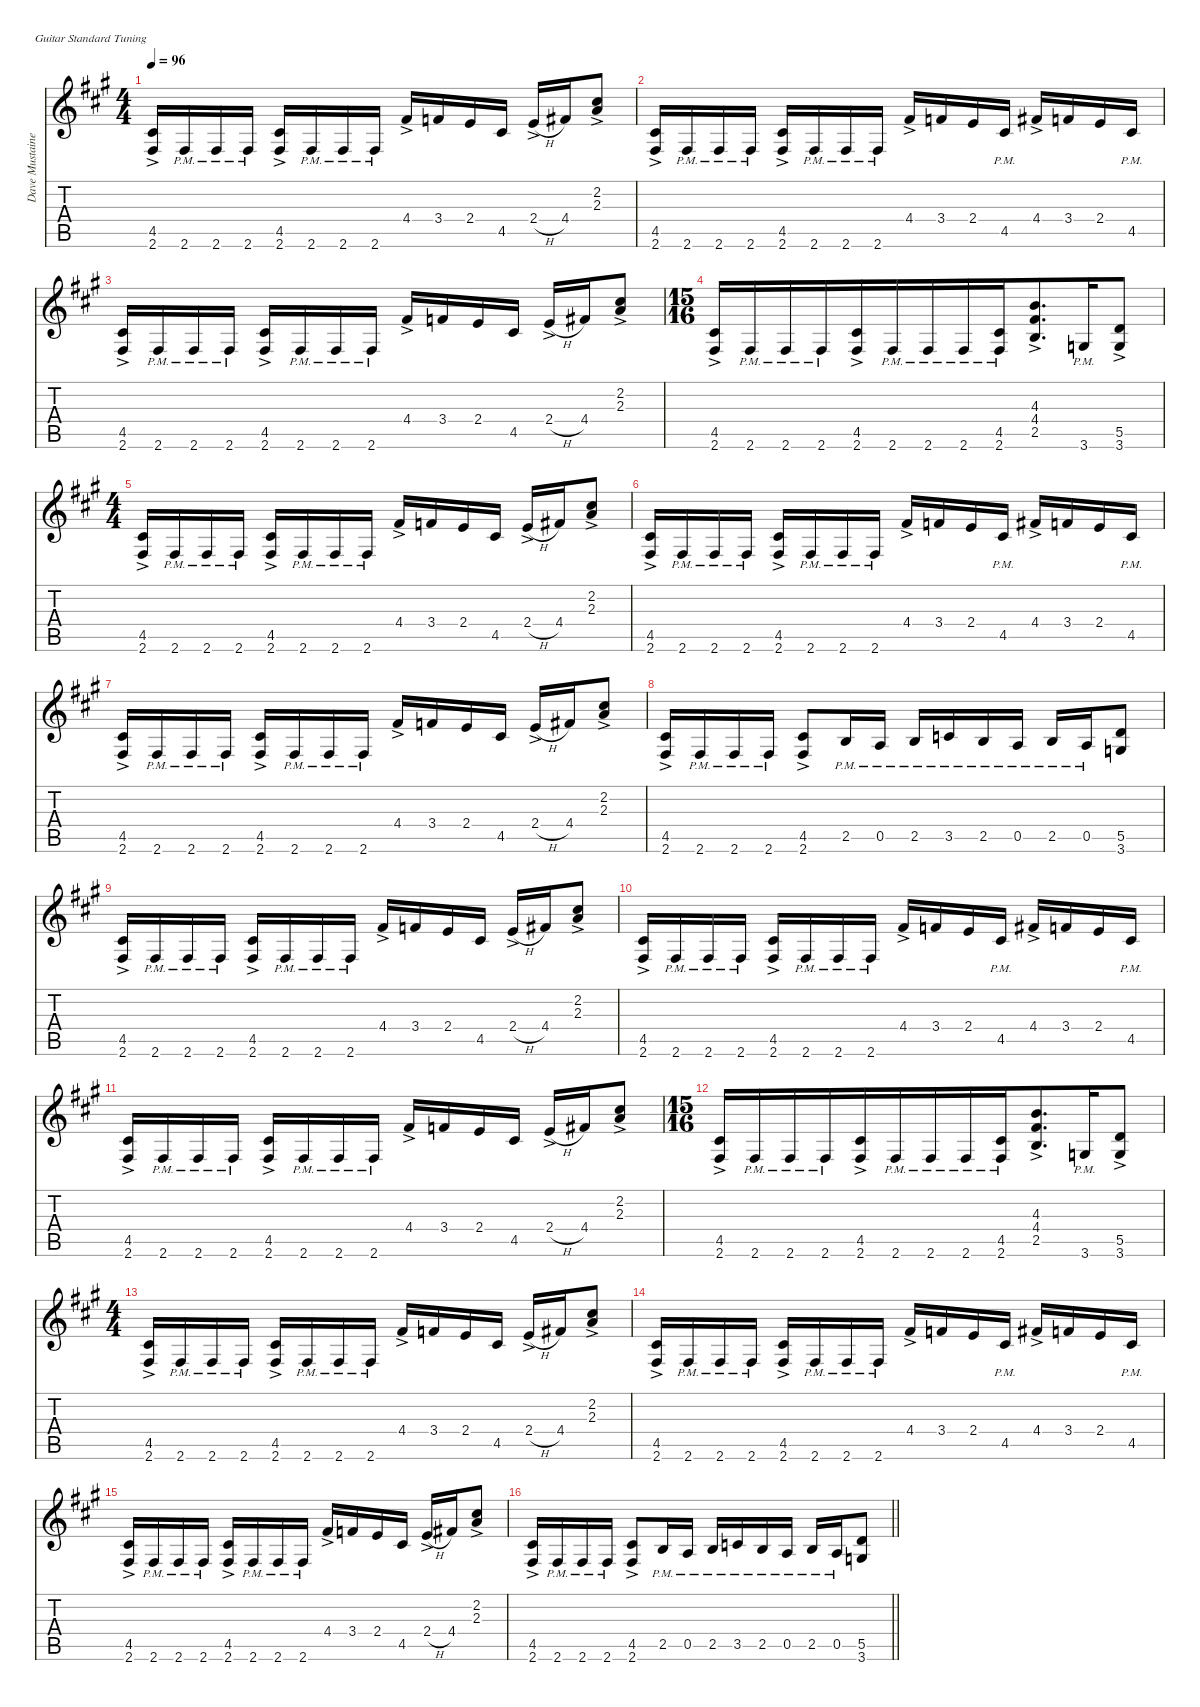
\defaultSystemsLayout 4
\hideDynamics
\bracketExtendMode nobrackets
\firstSystemTrackNameMode fullname
\otherSystemsTrackNameOrientation horizontal
\track ("Dave Mustaine" "dist.guit.") {mute instrument distortionguitar}
\staff {score tabs}
\tuning (E4 B3 G3 D3 A2 E2)
\ts (4 4)
\tempo 96
\clef g2
\ks f#minor
(4.5{ac acc #} 2.6{ac acc #}).16{dy f beam Up} 2.6{pm acc #}.16{beam Up} 2.6{pm acc #}.16{beam Up} 2.6{pm acc #}.16{beam Up} (4.5{ac acc #} 2.6{ac acc #}).16{beam Up} 2.6{pm acc #}.16{beam Up} 2.6{pm acc #}.16{beam Up} 2.6{pm acc #}.16{beam Up} 4.4{ac acc #}.16{beam Up} 3.4{acc forcenatural}.16{beam Up} 2.4{acc forcenatural}.16{beam Up} 4.5{acc #}.16{beam Up} 2.4{h ac acc forcenatural}.16{beam Up} 4.4{acc #}.16{beam Up} (2.2{ac acc #} 2.3{ac acc forcenatural}).8{beam Up} |
(4.5{ac acc #} 2.6{ac acc #}).16{beam Up} 2.6{pm acc #}.16{beam Up} 2.6{pm acc #}.16{beam Up} 2.6{pm acc #}.16{beam Up} (4.5{ac acc #} 2.6{ac acc #}).16{beam Up} 2.6{pm acc #}.16{beam Up} 2.6{pm acc #}.16{beam Up} 2.6{pm acc #}.16{beam Up} 4.4{ac acc #}.16{beam Up} 3.4{acc forcenatural}.16{beam Up} 2.4{acc forcenatural}.16{beam Up} 4.5{pm acc #}.16{beam Up} 4.4{ac acc #}.16{beam Up} 3.4{acc forcenatural}.16{beam Up} 2.4{acc forcenatural}.16{beam Up} 4.5{pm acc #}.16{beam Up} |
(4.5{ac acc #} 2.6{ac acc #}).16{beam Up} 2.6{pm acc #}.16{beam Up} 2.6{pm acc #}.16{beam Up} 2.6{pm acc #}.16{beam Up} (4.5{ac acc #} 2.6{ac acc #}).16{beam Up} 2.6{pm acc #}.16{beam Up} 2.6{pm acc #}.16{beam Up} 2.6{pm acc #}.16{beam Up} 4.4{ac acc #}.16{beam Up} 3.4{acc forcenatural}.16{beam Up} 2.4{acc forcenatural}.16{beam Up} 4.5{acc #}.16{beam Up} 2.4{h ac acc forcenatural}.16{beam Up} 4.4{acc #}.16{beam Up} (2.2{ac acc #} 2.3{ac acc forcenatural}).8{beam Up} |
\ts (15 16)
\beaming (8 7)
(4.5{ac acc #} 2.6{ac acc #}).16{beam Up} 2.6{pm acc #}.16{beam Up} 2.6{pm acc #}.16{beam Up} 2.6{pm acc #}.16{beam Up} (4.5{ac acc #} 2.6{ac acc #}).16{beam Up} 2.6{pm acc #}.16{beam Up} 2.6{pm acc #}.16{beam Up} 2.6{pm acc #}.16{beam Up} (4.5{pm acc #} 2.6{pm acc #}).16{beam Up} (4.3{ac acc forcenatural} 4.4{ac acc #} 2.5{ac acc forcenatural}).8{d beam Up} 3.6{pm acc forcenatural}.16{beam Up} (5.5{ac acc forcenatural} 3.6{ac acc forcenatural}).8{beam Up} |
\ts (4 4)
\beaming (8 2 2 2 2)
(4.5{ac acc #} 2.6{ac acc #}).16{beam Up} 2.6{pm acc #}.16{beam Up} 2.6{pm acc #}.16{beam Up} 2.6{pm acc #}.16{beam Up} (4.5{ac acc #} 2.6{ac acc #}).16{beam Up} 2.6{pm acc #}.16{beam Up} 2.6{pm acc #}.16{beam Up} 2.6{pm acc #}.16{beam Up} 4.4{ac acc #}.16{beam Up} 3.4{acc forcenatural}.16{beam Up} 2.4{acc forcenatural}.16{beam Up} 4.5{acc #}.16{beam Up} 2.4{h ac acc forcenatural}.16{beam Up} 4.4{acc #}.16{beam Up} (2.2{ac acc #} 2.3{ac acc forcenatural}).8{beam Up} |
(4.5{ac acc #} 2.6{ac acc #}).16{beam Up} 2.6{pm acc #}.16{beam Up} 2.6{pm acc #}.16{beam Up} 2.6{pm acc #}.16{beam Up} (4.5{ac acc #} 2.6{ac acc #}).16{beam Up} 2.6{pm acc #}.16{beam Up} 2.6{pm acc #}.16{beam Up} 2.6{pm acc #}.16{beam Up} 4.4{ac acc #}.16{beam Up} 3.4{acc forcenatural}.16{beam Up} 2.4{acc forcenatural}.16{beam Up} 4.5{pm acc #}.16{beam Up} 4.4{ac acc #}.16{beam Up} 3.4{acc forcenatural}.16{beam Up} 2.4{acc forcenatural}.16{beam Up} 4.5{pm acc #}.16{beam Up} |
(4.5{ac acc #} 2.6{ac acc #}).16{beam Up} 2.6{pm acc #}.16{beam Up} 2.6{pm acc #}.16{beam Up} 2.6{pm acc #}.16{beam Up} (4.5{ac acc #} 2.6{ac acc #}).16{beam Up} 2.6{pm acc #}.16{beam Up} 2.6{pm acc #}.16{beam Up} 2.6{pm acc #}.16{beam Up} 4.4{ac acc #}.16{beam Up} 3.4{acc forcenatural}.16{beam Up} 2.4{acc forcenatural}.16{beam Up} 4.5{acc #}.16{beam Up} 2.4{h ac acc forcenatural}.16{beam Up} 4.4{acc #}.16{beam Up} (2.2{ac acc #} 2.3{ac acc forcenatural}).8{beam Up} |
(4.5{ac acc #} 2.6{ac acc #}).16{beam Up} 2.6{pm acc #}.16{beam Up} 2.6{pm acc #}.16{beam Up} 2.6{pm acc #}.16{beam Up} (4.5{ac acc #} 2.6{ac acc #}).8{beam Up} 2.5{pm acc forcenatural}.16{beam Up} 0.5{pm acc forcenatural}.16{beam Up} 2.5{pm acc forcenatural}.16{beam Up} 3.5{pm acc forcenatural}.16{beam Up} 2.5{pm acc forcenatural}.16{beam Up} 0.5{pm acc forcenatural}.16{beam Up} 2.5{pm acc forcenatural}.16{beam Up} 0.5{pm acc forcenatural}.16{beam Up} (5.5{acc forcenatural} 3.6{acc forcenatural}).8{beam Up} |
(4.5{ac acc #} 2.6{ac acc #}).16{beam Up} 2.6{pm acc #}.16{beam Up} 2.6{pm acc #}.16{beam Up} 2.6{pm acc #}.16{beam Up} (4.5{ac acc #} 2.6{ac acc #}).16{beam Up} 2.6{pm acc #}.16{beam Up} 2.6{pm acc #}.16{beam Up} 2.6{pm acc #}.16{beam Up} 4.4{ac acc #}.16{beam Up} 3.4{acc forcenatural}.16{beam Up} 2.4{acc forcenatural}.16{beam Up} 4.5{acc #}.16{beam Up} 2.4{h ac acc forcenatural}.16{beam Up} 4.4{acc #}.16{beam Up} (2.2{ac acc #} 2.3{ac acc forcenatural}).8{beam Up} |
(4.5{ac acc #} 2.6{ac acc #}).16{beam Up} 2.6{pm acc #}.16{beam Up} 2.6{pm acc #}.16{beam Up} 2.6{pm acc #}.16{beam Up} (4.5{ac acc #} 2.6{ac acc #}).16{beam Up} 2.6{pm acc #}.16{beam Up} 2.6{pm acc #}.16{beam Up} 2.6{pm acc #}.16{beam Up} 4.4{ac acc #}.16{beam Up} 3.4{acc forcenatural}.16{beam Up} 2.4{acc forcenatural}.16{beam Up} 4.5{pm acc #}.16{beam Up} 4.4{ac acc #}.16{beam Up} 3.4{acc forcenatural}.16{beam Up} 2.4{acc forcenatural}.16{beam Up} 4.5{pm acc #}.16{beam Up} |
(4.5{ac acc #} 2.6{ac acc #}).16{beam Up} 2.6{pm acc #}.16{beam Up} 2.6{pm acc #}.16{beam Up} 2.6{pm acc #}.16{beam Up} (4.5{ac acc #} 2.6{ac acc #}).16{beam Up} 2.6{pm acc #}.16{beam Up} 2.6{pm acc #}.16{beam Up} 2.6{pm acc #}.16{beam Up} 4.4{ac acc #}.16{beam Up} 3.4{acc forcenatural}.16{beam Up} 2.4{acc forcenatural}.16{beam Up} 4.5{acc #}.16{beam Up} 2.4{h ac acc forcenatural}.16{beam Up} 4.4{acc #}.16{beam Up} (2.2{ac acc #} 2.3{ac acc forcenatural}).8{beam Up} |
\ts (15 16)
\beaming (8 7)
(4.5{ac acc #} 2.6{ac acc #}).16{beam Up} 2.6{pm acc #}.16{beam Up} 2.6{pm acc #}.16{beam Up} 2.6{pm acc #}.16{beam Up} (4.5{ac acc #} 2.6{ac acc #}).16{beam Up} 2.6{pm acc #}.16{beam Up} 2.6{pm acc #}.16{beam Up} 2.6{pm acc #}.16{beam Up} (4.5{pm acc #} 2.6{pm acc #}).16{beam Up} (4.3{ac acc forcenatural} 4.4{ac acc #} 2.5{ac acc forcenatural}).8{d beam Up} 3.6{pm acc forcenatural}.16{beam Up} (5.5{ac acc forcenatural} 3.6{ac acc forcenatural}).8{beam Up} |
\ts (4 4)
\beaming (8 2 2 2 2)
(4.5{ac acc #} 2.6{ac acc #}).16{beam Up} 2.6{pm acc #}.16{beam Up} 2.6{pm acc #}.16{beam Up} 2.6{pm acc #}.16{beam Up} (4.5{ac acc #} 2.6{ac acc #}).16{beam Up} 2.6{pm acc #}.16{beam Up} 2.6{pm acc #}.16{beam Up} 2.6{pm acc #}.16{beam Up} 4.4{ac acc #}.16{beam Up} 3.4{acc forcenatural}.16{beam Up} 2.4{acc forcenatural}.16{beam Up} 4.5{acc #}.16{beam Up} 2.4{h ac acc forcenatural}.16{beam Up} 4.4{acc #}.16{beam Up} (2.2{ac acc #} 2.3{ac acc forcenatural}).8{beam Up} |
(4.5{ac acc #} 2.6{ac acc #}).16{beam Up} 2.6{pm acc #}.16{beam Up} 2.6{pm acc #}.16{beam Up} 2.6{pm acc #}.16{beam Up} (4.5{ac acc #} 2.6{ac acc #}).16{beam Up} 2.6{pm acc #}.16{beam Up} 2.6{pm acc #}.16{beam Up} 2.6{pm acc #}.16{beam Up} 4.4{ac acc #}.16{beam Up} 3.4{acc forcenatural}.16{beam Up} 2.4{acc forcenatural}.16{beam Up} 4.5{pm acc #}.16{beam Up} 4.4{ac acc #}.16{beam Up} 3.4{acc forcenatural}.16{beam Up} 2.4{acc forcenatural}.16{beam Up} 4.5{pm acc #}.16{beam Up} |
(4.5{ac acc #} 2.6{ac acc #}).16{beam Up} 2.6{pm acc #}.16{beam Up} 2.6{pm acc #}.16{beam Up} 2.6{pm acc #}.16{beam Up} (4.5{ac acc #} 2.6{ac acc #}).16{beam Up} 2.6{pm acc #}.16{beam Up} 2.6{pm acc #}.16{beam Up} 2.6{pm acc #}.16{beam Up} 4.4{ac acc #}.16{beam Up} 3.4{acc forcenatural}.16{beam Up} 2.4{acc forcenatural}.16{beam Up} 4.5{acc #}.16{beam Up} 2.4{h ac acc forcenatural}.16{beam Up} 4.4{acc #}.16{beam Up} (2.2{ac acc #} 2.3{ac acc forcenatural}).8{beam Up} |
\barLineRight lightlight
(4.5{ac acc #} 2.6{ac acc #}).16{beam Up} 2.6{pm acc #}.16{beam Up} 2.6{pm acc #}.16{beam Up} 2.6{pm acc #}.16{beam Up} (4.5{ac acc #} 2.6{ac acc #}).8{beam Up} 2.5{pm acc forcenatural}.16{beam Up} 0.5{pm acc forcenatural}.16{beam Up} 2.5{pm acc forcenatural}.16{beam Up} 3.5{pm acc forcenatural}.16{beam Up} 2.5{pm acc forcenatural}.16{beam Up} 0.5{pm acc forcenatural}.16{beam Up} 2.5{pm acc forcenatural}.16{beam Up} 0.5{pm acc forcenatural}.16{beam Up} (5.5{acc forcenatural} 3.6{acc forcenatural}).8{beam Up}
